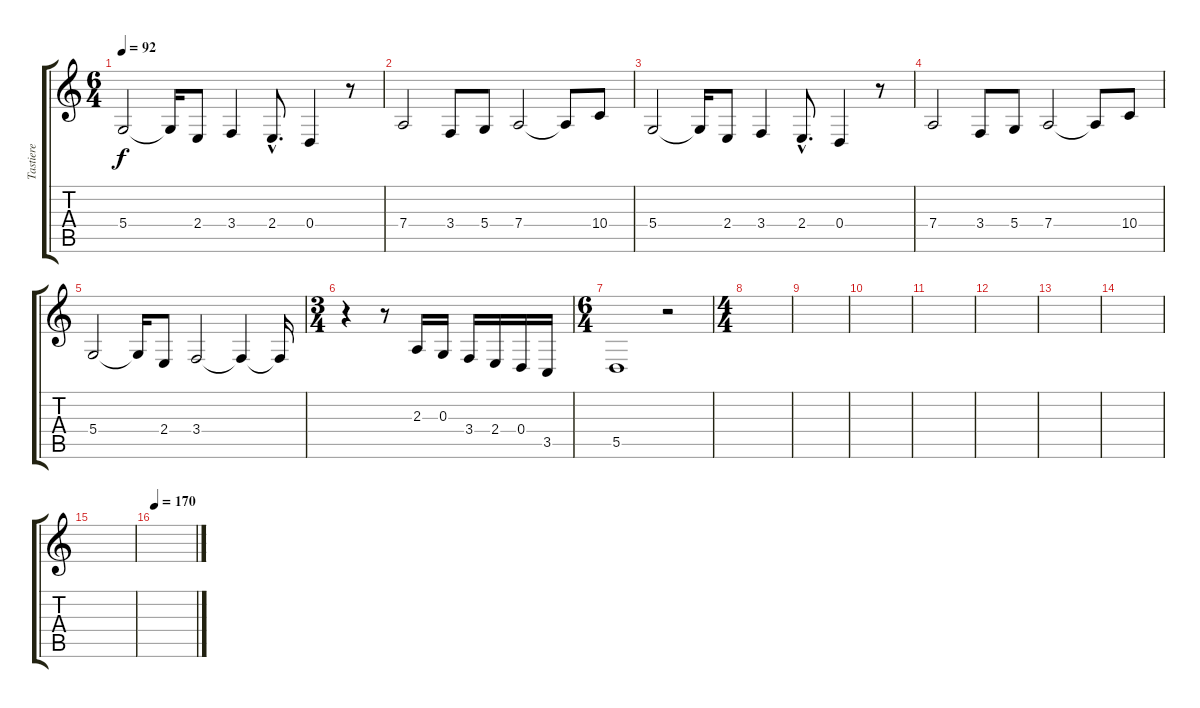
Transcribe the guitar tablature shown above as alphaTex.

\track ("Tastiere" "Tastiere") {instrument stringensemble1}
\staff {score tabs}
\tuning (E4 B3 G3 D3 A2 E2) {hide}
\ts (6 4)
\tempo 92
\clef g2
\ks c
5.4.2{dy f} 5.4{t}.16 2.4.8 3.4.4 2.4{hac}.8{d} 0.4.4 r.8 |
7.4.2 3.4.8 5.4.8 7.4.2 7.4{t}.8 10.4.8 |
5.4.2 5.4{t}.16 2.4.8 3.4.4 2.4{hac}.8{d} 0.4.4 r.8 |
7.4.2 3.4.8 5.4.8 7.4.2 7.4{t}.8 10.4.8 |
5.4.2 5.4{t}.16 2.4.8 3.4.2 3.4{t}.4 3.4{t}.16 |
\ts (3 4)
r.4 r.8 2.3.16 0.3.16 3.4.16 2.4.16 0.4.16 3.5.16 |
\ts (6 4)
5.5.1 r.2 |
\ts (4 4)
|
|
|
|
|
|
|
|
\tempo 170
